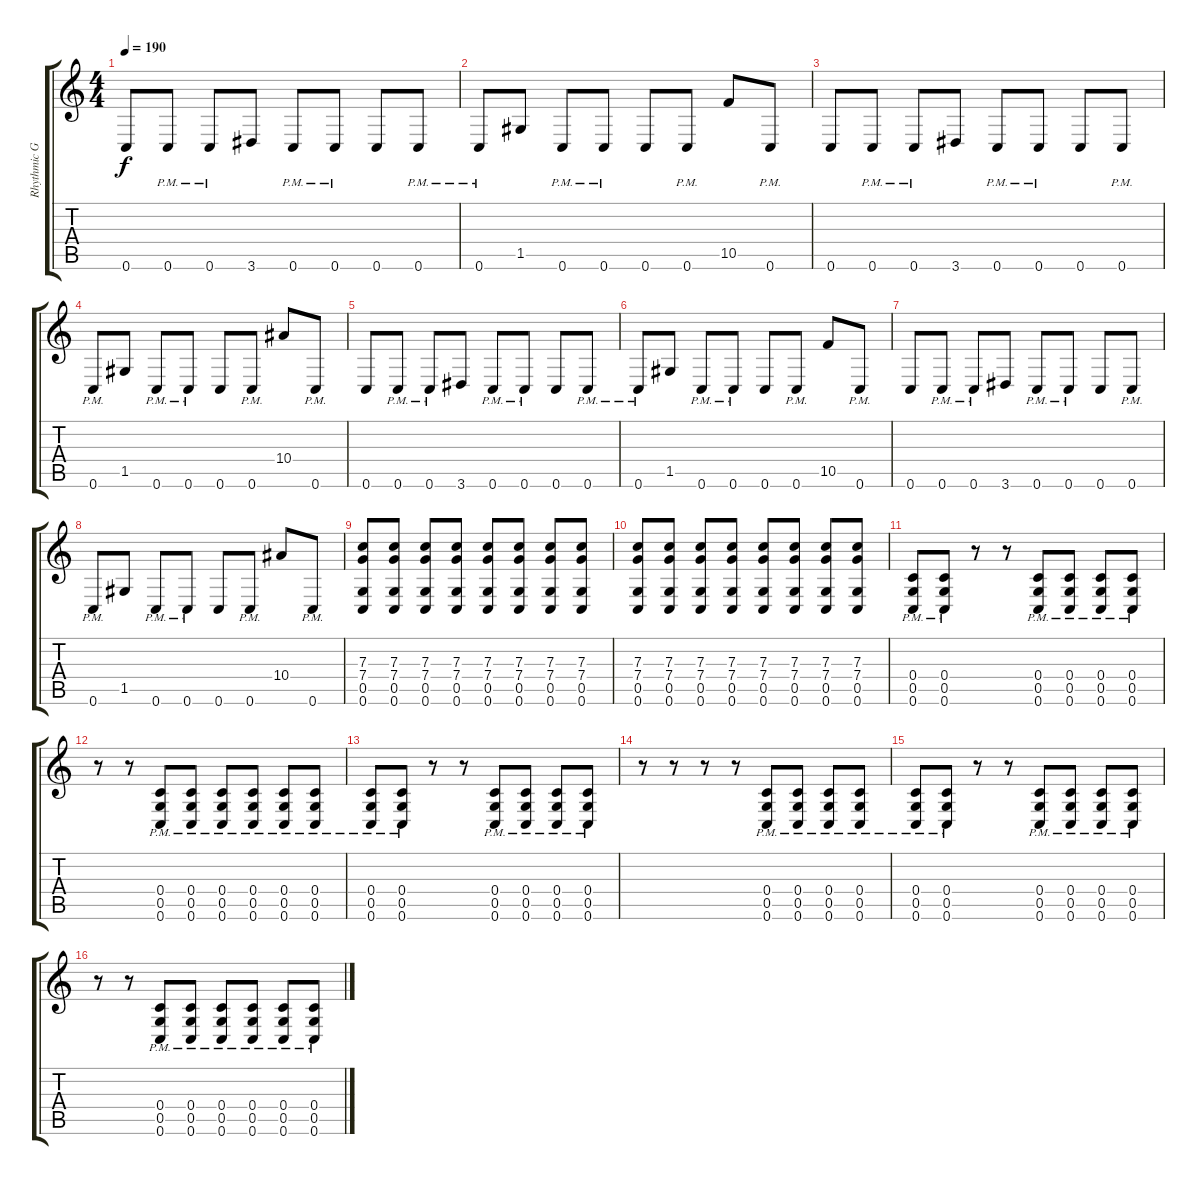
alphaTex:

\track ("Rhythmic Guitar (Drop C)" "Rhythmic G") {instrument distortionguitar}
\staff {score tabs}
\tuning (D4 A3 F3 C3 G2 C2) {hide}
\ts (4 4)
\tempo 190
\clef g2
\ks c
0.6.8{dy f} 0.6{pm}.8 0.6{pm}.8 3.6.8 0.6{pm}.8 0.6{pm}.8 0.6.8 0.6{pm}.8 |
0.6{pm}.8 1.5.8 0.6{pm}.8 0.6{pm}.8 0.6.8 0.6{pm}.8 10.5.8 0.6{pm}.8 |
0.6.8 0.6{pm}.8 0.6{pm}.8 3.6.8 0.6{pm}.8 0.6{pm}.8 0.6.8 0.6{pm}.8 |
0.6{pm}.8 1.5.8 0.6{pm}.8 0.6{pm}.8 0.6.8 0.6{pm}.8 10.4.8 0.6{pm}.8 |
0.6.8 0.6{pm}.8 0.6{pm}.8 3.6.8 0.6{pm}.8 0.6{pm}.8 0.6.8 0.6{pm}.8 |
0.6{pm}.8 1.5.8 0.6{pm}.8 0.6{pm}.8 0.6.8 0.6{pm}.8 10.5.8 0.6{pm}.8 |
0.6.8 0.6{pm}.8 0.6{pm}.8 3.6.8 0.6{pm}.8 0.6{pm}.8 0.6.8 0.6{pm}.8 |
0.6{pm}.8 1.5.8 0.6{pm}.8 0.6{pm}.8 0.6.8 0.6{pm}.8 10.4.8 0.6{pm}.8 |
(7.3 7.4 0.5 0.6).8 (7.3 7.4 0.5 0.6).8 (7.3 7.4 0.5 0.6).8 (7.3 7.4 0.5 0.6).8 (7.3 7.4 0.5 0.6).8 (7.3 7.4 0.5 0.6).8 (7.3 7.4 0.5 0.6).8 (7.3 7.4 0.5 0.6).8 |
(7.3 7.4 0.5 0.6).8 (7.3 7.4 0.5 0.6).8 (7.3 7.4 0.5 0.6).8 (7.3 7.4 0.5 0.6).8 (7.3 7.4 0.5 0.6).8 (7.3 7.4 0.5 0.6).8 (7.3 7.4 0.5 0.6).8 (7.3 7.4 0.5 0.6).8 |
(0.4{pm} 0.5{pm} 0.6{pm}).8 (0.4{pm} 0.5{pm} 0.6{pm}).8 r.8 r.8 (0.4{pm} 0.5{pm} 0.6{pm}).8 (0.4{pm} 0.5{pm} 0.6{pm}).8 (0.4{pm} 0.5{pm} 0.6{pm}).8 (0.4{pm} 0.5{pm} 0.6{pm}).8 |
r.8 r.8 (0.4{pm} 0.5{pm} 0.6{pm}).8 (0.4{pm} 0.5{pm} 0.6{pm}).8 (0.4{pm} 0.5{pm} 0.6{pm}).8 (0.4{pm} 0.5{pm} 0.6{pm}).8 (0.4{pm} 0.5{pm} 0.6{pm}).8 (0.4{pm} 0.5{pm} 0.6{pm}).8 |
(0.4{pm} 0.5{pm} 0.6{pm}).8 (0.4{pm} 0.5{pm} 0.6{pm}).8 r.8 r.8 (0.4{pm} 0.5{pm} 0.6{pm}).8 (0.4{pm} 0.5{pm} 0.6{pm}).8 (0.4{pm} 0.5{pm} 0.6{pm}).8 (0.4{pm} 0.5{pm} 0.6{pm}).8 |
r.8 r.8 r.8 r.8 (0.4{pm} 0.5{pm} 0.6{pm}).8 (0.4{pm} 0.5{pm} 0.6{pm}).8 (0.4{pm} 0.5{pm} 0.6{pm}).8 (0.4{pm} 0.5{pm} 0.6{pm}).8 |
(0.4{pm} 0.5{pm} 0.6{pm}).8 (0.4{pm} 0.5{pm} 0.6{pm}).8 r.8 r.8 (0.4{pm} 0.5{pm} 0.6{pm}).8 (0.4{pm} 0.5{pm} 0.6{pm}).8 (0.4{pm} 0.5{pm} 0.6{pm}).8 (0.4{pm} 0.5{pm} 0.6{pm}).8 |
r.8 r.8 (0.4{pm} 0.5{pm} 0.6{pm}).8 (0.4{pm} 0.5{pm} 0.6{pm}).8 (0.4{pm} 0.5{pm} 0.6{pm}).8 (0.4{pm} 0.5{pm} 0.6{pm}).8 (0.4{pm} 0.5{pm} 0.6{pm}).8 (0.4{pm} 0.5{pm} 0.6{pm}).8
